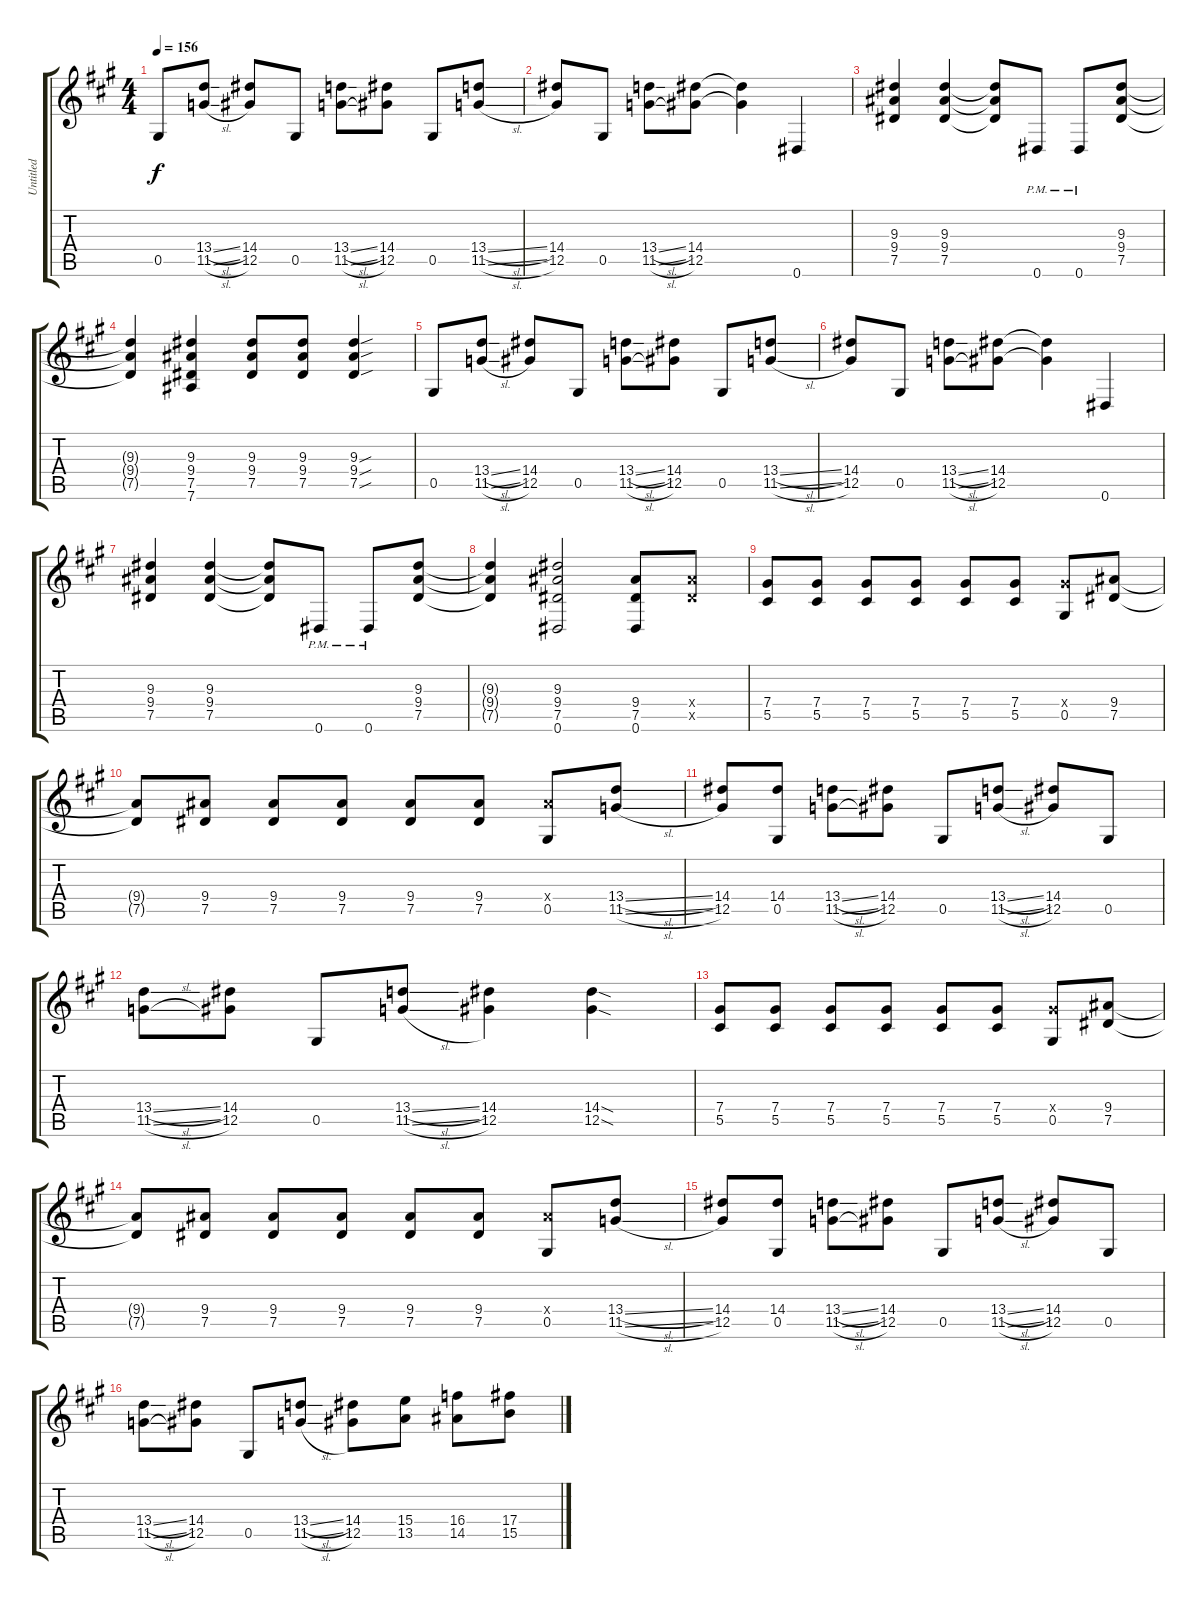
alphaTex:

\track ("Untitled" "Untitled") {instrument distortionguitar}
\staff {score tabs}
\tuning (Eb4 Bb3 Gb3 Db3 Ab2 Eb2) {hide}
\ts (4 4)
\tempo 156
\clef g2
\ks a
0.5.8{dy f} (13.4{sl} 11.5{sl}).8 (14.4 12.5).8 0.5.8 (13.4{sl} 11.5{sl}).8 (14.4 12.5).8 0.5.8 (13.4{sl} 11.5{sl}).8 |
(14.4 12.5).8 0.5.8 (13.4{sl} 11.5{sl}).8 (14.4 12.5).8 (14.4{t} 12.5{t}).4 0.6.4 |
(9.3 9.4 7.5).4 (9.3 9.4 7.5).4 (9.3{t} 9.4{t} 7.5{t}).8 0.6{pm}.8 0.6{pm}.8 (9.3 9.4 7.5).8 |
(9.3{t} 9.4{t} 7.5{t}).4 (9.3 9.4 7.5 7.6).4 (9.3 9.4 7.5).8 (9.3 9.4 7.5).8 (9.3{sou} 9.4{sou} 7.5{sou}).4 |
0.5.8 (13.4{sl} 11.5{sl}).8 (14.4 12.5).8 0.5.8 (13.4{sl} 11.5{sl}).8 (14.4 12.5).8 0.5.8 (13.4{sl} 11.5{sl}).8 |
(14.4 12.5).8 0.5.8 (13.4{sl} 11.5{sl}).8 (14.4 12.5).8 (14.4{t} 12.5{t}).4 0.6.4 |
(9.3 9.4 7.5).4 (9.3 9.4 7.5).4 (9.3{t} 9.4{t} 7.5{t}).8 0.6{pm}.8 0.6{pm}.8 (9.3 9.4 7.5).8 |
(9.3{t} 9.4{t} 7.5{t}).4 (9.3 9.4 7.5 0.6).2 (9.4 7.5 0.6).8 (9.4{x} 7.5{x}).8 |
(7.4 5.5).8 (7.4 5.5).8 (7.4 5.5).8 (7.4 5.5).8 (7.4 5.5).8 (7.4 5.5).8 (7.4{x} 0.5).8 (9.4 7.5).8 |
(9.4{t} 7.5{t}).8 (9.4 7.5).8 (9.4 7.5).8 (9.4 7.5).8 (9.4 7.5).8 (9.4 7.5).8 (9.4{x} 0.5).8 (13.4{sl} 11.5{sl}).8 |
(14.4 12.5).8 (14.4 0.5).8 (13.4{sl} 11.5{sl}).8 (14.4 12.5).8 0.5.8 (13.4{sl} 11.5{sl}).8 (14.4 12.5).8 0.5.8 |
(13.4{sl} 11.5{sl}).8 (14.4 12.5).8 0.5.8 (13.4{sl} 11.5{sl}).8 (14.4 12.5).4 (14.4{sod} 12.5{sod}).4 |
(7.4 5.5).8 (7.4 5.5).8 (7.4 5.5).8 (7.4 5.5).8 (7.4 5.5).8 (7.4 5.5).8 (7.4{x} 0.5).8 (9.4 7.5).8 |
(9.4{t} 7.5{t}).8 (9.4 7.5).8 (9.4 7.5).8 (9.4 7.5).8 (9.4 7.5).8 (9.4 7.5).8 (9.4{x} 0.5).8 (13.4{sl} 11.5{sl}).8 |
(14.4 12.5).8 (14.4 0.5).8 (13.4{sl} 11.5{sl}).8 (14.4 12.5).8 0.5.8 (13.4{sl} 11.5{sl}).8 (14.4 12.5).8 0.5.8 |
(13.4{sl} 11.5{sl}).8 (14.4 12.5).8 0.5.8 (13.4{sl} 11.5{sl}).8 (14.4 12.5).8 (15.4 13.5).8 (16.4 14.5).8 (17.4 15.5).8
